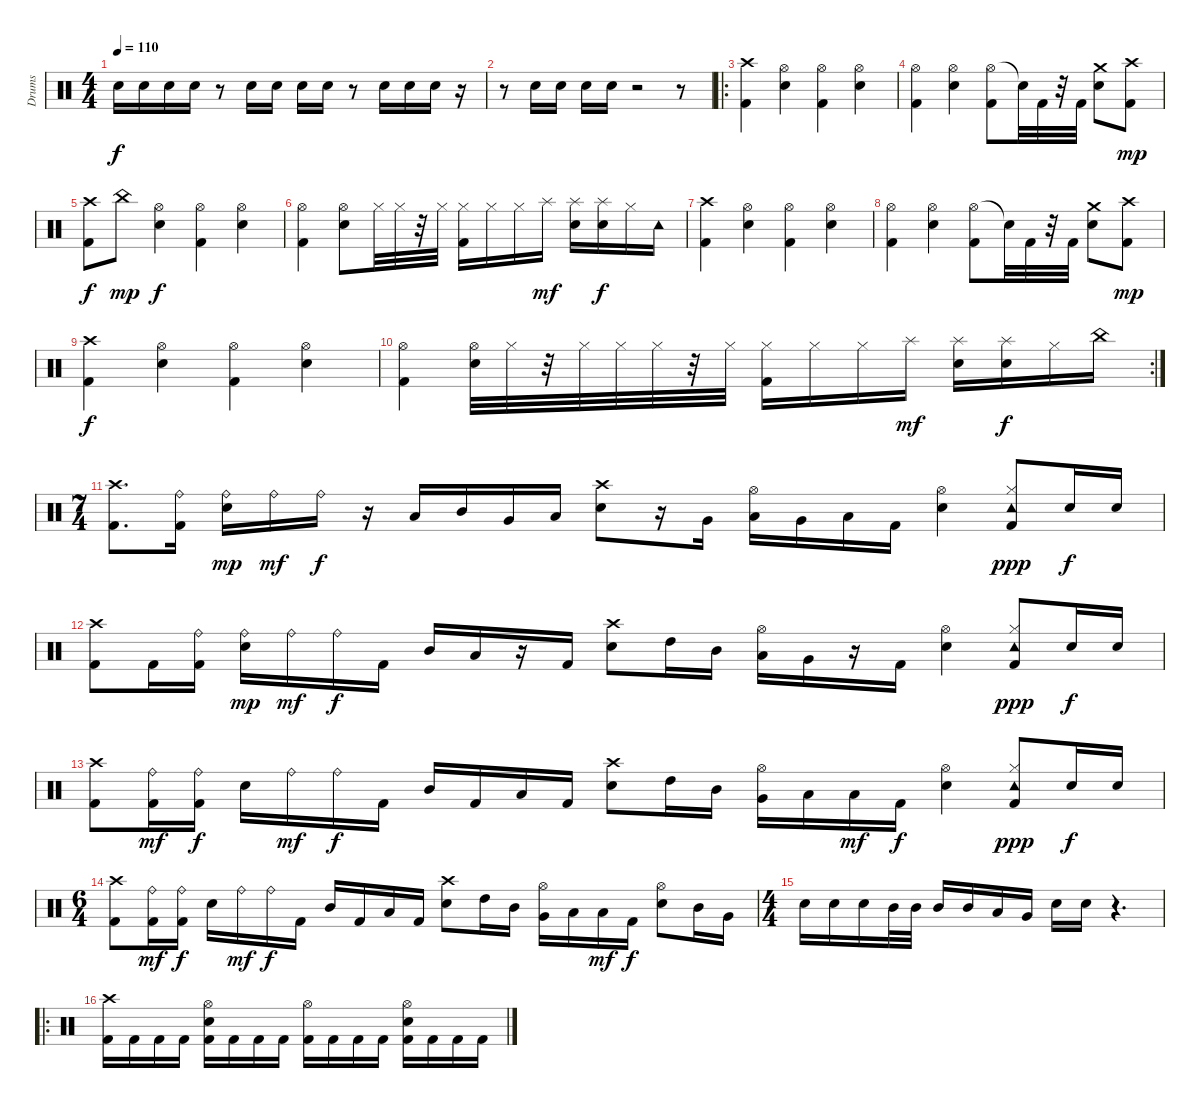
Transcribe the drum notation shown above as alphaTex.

\track ("Drums" "Drums") {instrument percussion}
\staff {score}
\articulation defaults
\ts (4 4)
\tempo 110
\clef neutral
\ks c "Electric Snare (hit)".16{dy f} "Electric Snare (hit)".16 "Electric Snare (hit)".16 "Electric Snare (hit)".16
r.8 "Electric Snare (hit)".16 "Electric Snare (hit)".16 "Electric Snare (hit)".16 "Electric Snare (hit)".16 r.8 "Electric Snare (hit)".16 "Electric Snare (hit)".16 "Electric Snare (hit)".16 r.16 |
r.8 "Electric Snare (hit)".16 "Electric Snare (hit)".16 "Electric Snare (hit)".16 "Electric Snare (hit)".16 r.2 r.8 |
\ro
("Kick (hit) 2" "Crash high (hit)").4 ("Electric Snare (hit)" "Hi-Hat (open)").4 ("Kick (hit) 2" "Hi-Hat (open)").4 ("Electric Snare (hit)" "Hi-Hat (open)").4 |
("Kick (hit) 2" "Hi-Hat (open)").4 ("Electric Snare (hit)" "Hi-Hat (open)").4 ("Hi-Hat (open)" "Kick (hit) 2").8 "Snare (hit)"{t}.32 "Kick (hit) 2".32 r.32 "Kick (hit) 2".32 ("Electric Snare (hit)" "Crash medium (hit)").8 ("Kick (hit) 2" "Crash high (hit)").8{dy mp} |
("Crash high (hit)" "Kick (hit) 2").8{dy f} "China (hit)".8{dy mp} ("Electric Snare (hit)" "Hi-Hat (open)").4{dy f} ("Kick (hit) 2" "Hi-Hat (open)").4 ("Electric Snare (hit)" "Hi-Hat (open)").4 |
("Kick (hit) 2" "Hi-Hat (open)").4 ("Electric Snare (hit)" "Hi-Hat (open)").8 "Hi-Hat (closed)".32 "Hi-Hat (closed)".32 r.32 "Hi-Hat (closed)".32 ("Kick (hit) 2" "Hi-Hat (closed)").16 "Hi-Hat (closed)".16 "Hi-Hat (closed)".16 "Splash (hit)".16{dy mf} ("Splash (hit)" "Electric Snare (hit)").16 ("Electric Snare (hit)" "Splash (hit)").16{dy f} "Hi-Hat (closed)".16 "Tambourine (hit)".16 |
("Crash high (hit)" "Kick (hit) 2").4 ("Electric Snare (hit)" "Hi-Hat (open)").4 ("Kick (hit) 2" "Hi-Hat (open)").4 ("Electric Snare (hit)" "Hi-Hat (open)").4 |
("Kick (hit) 2" "Hi-Hat (open)").4 ("Electric Snare (hit)" "Hi-Hat (open)").4 ("Hi-Hat (open)" "Kick (hit) 2").8 "Snare (hit)"{t}.32 "Kick (hit) 2".32 r.32 "Kick (hit) 2".32 ("Electric Snare (hit)" "Crash medium (hit)").8 ("Kick (hit) 2" "Crash high (hit)").8{dy mp} |
("Kick (hit) 2" "Crash high (hit)").4{dy f} ("Electric Snare (hit)" "Hi-Hat (open)").4 ("Kick (hit) 2" "Hi-Hat (open)").4 ("Electric Snare (hit)" "Hi-Hat (open)").4 |
\rc 2
("Kick (hit) 2" "Hi-Hat (open)").4 ("Electric Snare (hit)" "Hi-Hat (open)").32 "Hi-Hat (closed)".32 r.32 "Hi-Hat (closed)".32 "Hi-Hat (closed)".32 "Hi-Hat (closed)".32 r.32 "Hi-Hat (closed)".32 ("Kick (hit) 2" "Hi-Hat (closed)").16 "Hi-Hat (closed)".16 "Hi-Hat (closed)".16 "Splash (hit)".16{dy mf} ("Splash (hit)" "Electric Snare (hit)").16 ("Electric Snare (hit)" "Splash (hit)").16{dy f} "Hi-Hat (closed)".16 "China (hit)".16 |
\ts (7 4)
("Crash high (hit)" "Kick (hit) 2").8{d} ("Kick (hit) 2" "Ride (bell)").16 ("Electric Snare (hit)" "Ride (bell)").16{dy mp} "Ride (bell)".16{dy mf} "Ride (bell)".16{dy f} r.16 "Low Tom (hit)".16 "Mid Tom (hit)".16 "Very Low Tom (hit)".16 "Low Floor Tom (hit)".16 ("Crash high (hit)" "Electric Snare (hit)").8 r.16 "Very Low Tom (hit)".16 ("Low Tom (hit)" "Hi-Hat (open)").16 "Very Low Tom (hit)".16 "Low Floor Tom (hit)".16 "Kick (hit) 2".16 ("Electric Snare (hit)" "Hi-Hat (open)").4 ("Tambourine (hit)" "Kick (hit) 2" "Hi-Hat (closed)").8{dy ppp} "Electric Snare (hit)".16{dy f} "Electric Snare (hit)".16 |
("Crash high (hit)" "Kick (hit) 2").8 "Kick (hit) 2".16 ("Kick (hit) 2" "Ride (bell)").16 ("Ride (bell)" "Electric Snare (hit)").16{dy mp} "Ride (bell)".16{dy mf} "Ride (bell)".16{dy f} "Kick (hit) 2".16 "Mid Tom (hit)".16 "Low Tom (hit)".16 r.16 "Kick (hit) 2".16 ("Crash high (hit)" "Electric Snare (hit)").8 "High Tom (hit)".16 "Mid Tom (hit)".16 ("Low Tom (hit)" "Hi-Hat (open)").16 "Very Low Tom (hit)".16 r.16 "Kick (hit) 2".16 ("Electric Snare (hit)" "Hi-Hat (open)").4 ("Tambourine (hit)" "Kick (hit) 2" "Hi-Hat (closed)").8{dy ppp} "Electric Snare (hit)".16{dy f} "Electric Snare (hit)".16 |
("Kick (hit) 2" "Crash high (hit)").8 ("Kick (hit) 2" "Ride (bell)").16{dy mf} ("Kick (hit) 2" "Ride (bell)").16{dy f} "Electric Snare (hit)".16 "Ride (bell)".16{dy mf} "Ride (bell)".16{dy f} "Kick (hit) 2".16 "Mid Tom (hit)".16 "Kick (hit) 2".16 "Low Tom (hit)".16 "Kick (hit) 2".16 ("Crash high (hit)" "Electric Snare (hit)").8 "High Tom (hit)".16 "Mid Tom (hit)".16 ("Hi-Hat (open)" "Very Low Tom (hit)").16 "Low Floor Tom (hit)".16 "Low Floor Tom (hit)".16{dy mf} "Kick (hit) 2".16{dy f} ("Electric Snare (hit)" "Hi-Hat (open)").4 ("Tambourine (hit)" "Kick (hit) 2" "Hi-Hat (closed)").8{dy ppp} "Electric Snare (hit)".16{dy f} "Electric Snare (hit)".16 |
\ts (6 4)
("Crash high (hit)" "Kick (hit) 2").8 ("Kick (hit) 2" "Ride (bell)").16{dy mf} ("Kick (hit) 2" "Ride (bell)").16{dy f} "Electric Snare (hit)".16 "Ride (bell)".16{dy mf} "Ride (bell)".16{dy f} "Kick (hit) 2".16 "Mid Tom (hit)".16 "Kick (hit) 2".16 "Low Tom (hit)".16 "Kick (hit) 2".16 ("Crash high (hit)" "Electric Snare (hit)").8 "High Tom (hit)".16 "Mid Tom (hit)".16 ("Hi-Hat (open)" "Very Low Tom (hit)").16 "Low Floor Tom (hit)".16 "Low Floor Tom (hit)".16{dy mf} "Kick (hit) 2".16{dy f} ("Electric Snare (hit)" "Hi-Hat (open)").8 "Mid Tom (hit)".16 "Very Low Tom (hit)".16 |
\ts (4 4)
"Electric Snare (hit)".16 "Electric Snare (hit)".16 "Electric Snare (hit)".16 "Mid Tom (hit)".32 "Mid Tom (hit)".32 "Mid Tom (hit)".16 "Mid Tom (hit)".16 "Low Tom (hit)".16 "Very Low Tom (hit)".16 "Electric Snare (hit)".16 "Electric Snare (hit)".16 r.4{d} |
\ro
("Kick (hit) 2" "Crash high (hit)").16 "Kick (hit) 2".16 "Kick (hit) 2".16 "Kick (hit) 2".16 ("Kick (hit) 2" "Electric Snare (hit)" "Hi-Hat (open)").16 "Kick (hit) 2".16 "Kick (hit) 2".16 "Kick (hit) 2".16 ("Kick (hit) 2" "Hi-Hat (open)").16 "Kick (hit) 2".16 "Kick (hit) 2".16 "Kick (hit) 2".16 ("Kick (hit) 2" "Electric Snare (hit)" "Hi-Hat (open)").16 "Kick (hit) 2".16 "Kick (hit) 2".16 "Kick (hit) 2".16
